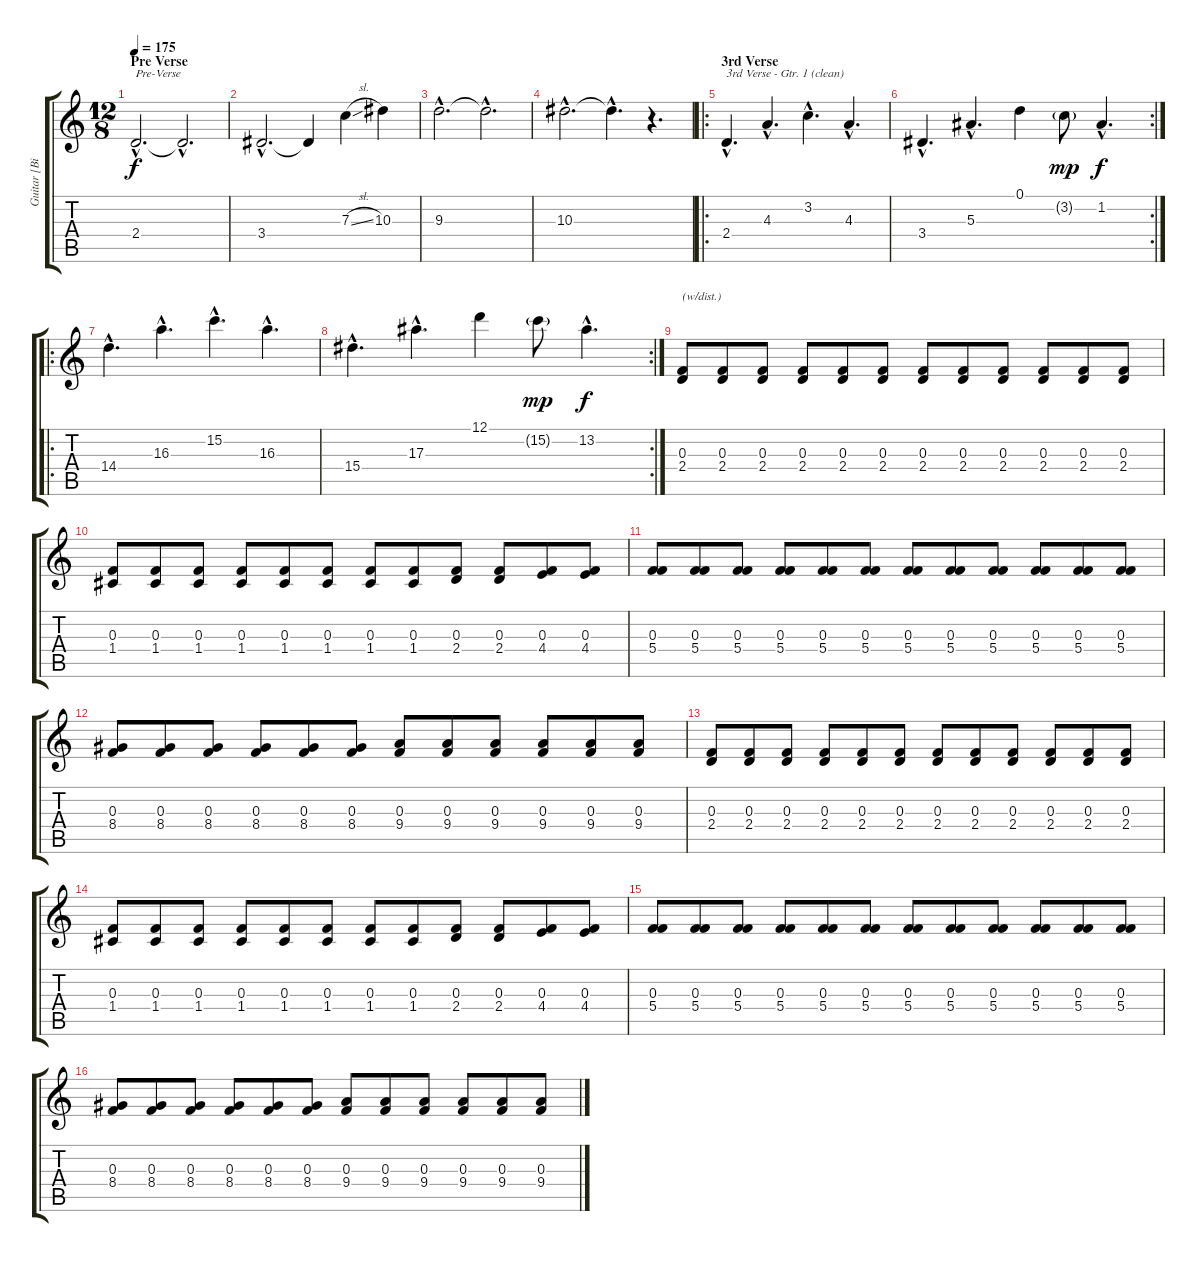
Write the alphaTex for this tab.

\track ("Guitar [Bill Kelliher]" "Guitar [Bi") {instrument distortionguitar}
\staff {score tabs}
\tuning (D4 A3 F3 C3 G2 D2) {hide}
\ts (12 8)
\section ("" "Pre Verse")
\tempo 175
\clef g2
\ks c
2.4{hac}.2{d txt "Pre-Verse" dy f} 2.4{hac t}.2{d} |
3.4{hac}.2{d} 3.4{t}.4 7.3{sl}.4 10.3.4 |
9.3{hac}.2{d} 9.3{hac t}.2{d} |
10.3{hac}.2{d} 10.3{hac t}.4{d} r.4{d} |
\ro
\section ("" "3rd Verse")
2.4{hac}.4{d txt "3rd Verse - Gtr. 1 (clean)" volume 10 instrument electricguitarclean} 4.3{hac}.4{d} 3.2{hac}.4{d} 4.3{hac}.4{d} |
\rc 2
3.4{hac}.4{d} 5.3{hac}.4{d} 0.1.4 3.2{g}.8{dy mp} 1.2{hac}.4{d dy f} |
\ro
14.4{hac}.4{d} 16.3{hac}.4{d} 15.2{hac}.4{d} 16.3{hac}.4{d} |
\rc 2
15.4{hac}.4{d} 17.3{hac}.4{d} 12.1.4 15.2{g}.8{dy mp} 13.2{hac}.4{d dy f} |
(0.3 2.4).8{txt "(w/dist.)" volume 13 instrument distortionguitar} (0.3 2.4).8 (0.3 2.4).8 (0.3 2.4).8 (0.3 2.4).8 (0.3 2.4).8 (0.3 2.4).8 (0.3 2.4).8 (0.3 2.4).8 (0.3 2.4).8 (0.3 2.4).8 (0.3 2.4).8 |
(0.3 1.4).8 (0.3 1.4).8 (0.3 1.4).8 (0.3 1.4).8 (0.3 1.4).8 (0.3 1.4).8 (0.3 1.4).8 (0.3 1.4).8 (0.3 2.4).8 (0.3 2.4).8 (0.3 4.4).8 (0.3 4.4).8 |
(0.3 5.4).8 (0.3 5.4).8 (0.3 5.4).8 (0.3 5.4).8 (0.3 5.4).8 (0.3 5.4).8 (0.3 5.4).8 (0.3 5.4).8 (0.3 5.4).8 (0.3 5.4).8 (0.3 5.4).8 (0.3 5.4).8 |
(0.3 8.4).8 (0.3 8.4).8 (0.3 8.4).8 (0.3 8.4).8 (0.3 8.4).8 (0.3 8.4).8 (0.3 9.4).8 (0.3 9.4).8 (0.3 9.4).8 (0.3 9.4).8 (0.3 9.4).8 (0.3 9.4).8 |
(0.3 2.4).8 (0.3 2.4).8 (0.3 2.4).8 (0.3 2.4).8 (0.3 2.4).8 (0.3 2.4).8 (0.3 2.4).8 (0.3 2.4).8 (0.3 2.4).8 (0.3 2.4).8 (0.3 2.4).8 (0.3 2.4).8 |
(0.3 1.4).8 (0.3 1.4).8 (0.3 1.4).8 (0.3 1.4).8 (0.3 1.4).8 (0.3 1.4).8 (0.3 1.4).8 (0.3 1.4).8 (0.3 2.4).8 (0.3 2.4).8 (0.3 4.4).8 (0.3 4.4).8 |
(0.3 5.4).8 (0.3 5.4).8 (0.3 5.4).8 (0.3 5.4).8 (0.3 5.4).8 (0.3 5.4).8 (0.3 5.4).8 (0.3 5.4).8 (0.3 5.4).8 (0.3 5.4).8 (0.3 5.4).8 (0.3 5.4).8 |
(0.3 8.4).8 (0.3 8.4).8 (0.3 8.4).8 (0.3 8.4).8 (0.3 8.4).8 (0.3 8.4).8 (0.3 9.4).8 (0.3 9.4).8 (0.3 9.4).8 (0.3 9.4).8 (0.3 9.4).8 (0.3 9.4).8
